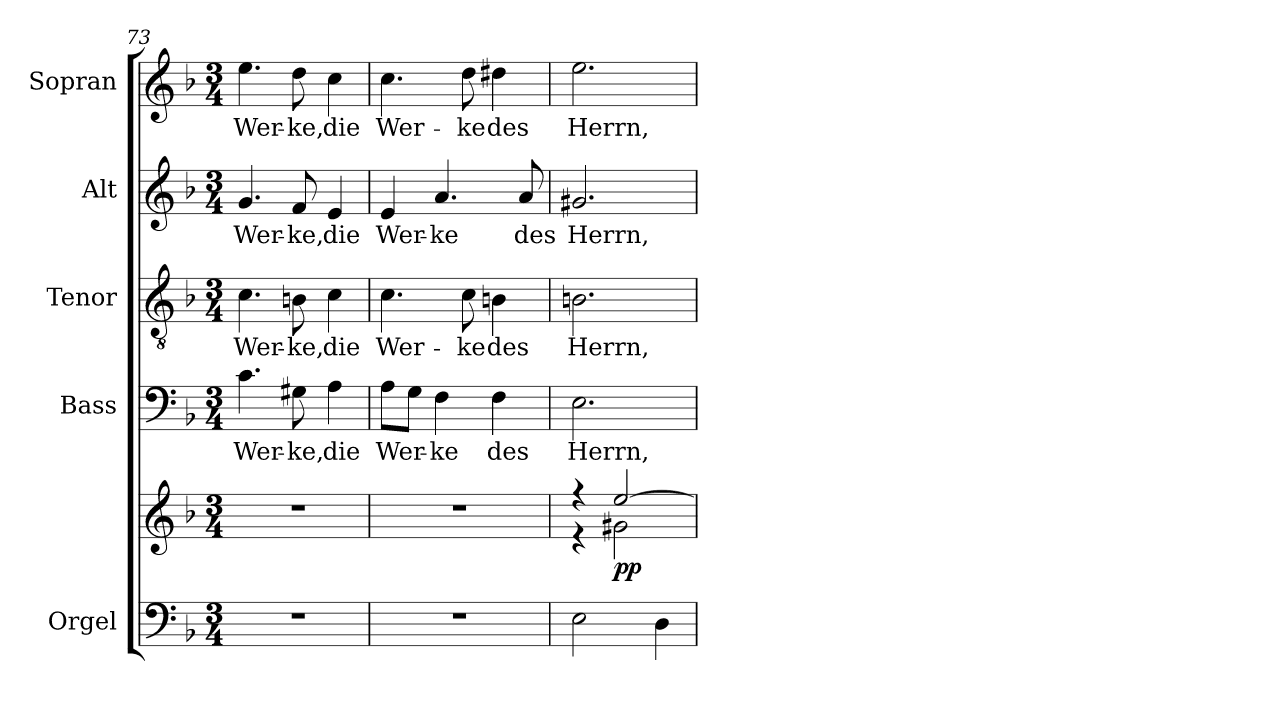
**kern	**kern	**dynam	**kern	**text	**kern	**text	**kern	**text	**kern	**text
*part5	*part5	*part5	*part4	*part4	*part3	*part3	*part2	*part2	*part1	*part1
*staff6	*staff5	*staff5/6	*staff4	*staff4	*staff3	*staff3	*staff2	*staff2	*staff1	*staff1
*I"Orgel	*	*	*I"Bass	*	*I"Tenor	*	*I"Alt	*	*I"Sopran	*
*I'Org.	*	*	*I'B	*	*I'T	*	*I'A	*	*I'S	*
*clefF4	*clefG2	*	*clefF4	*	*clefGv2	*	*clefG2	*	*clefG2	*
*k[b-]	*k[b-]	*	*k[b-]	*	*k[b-]	*	*k[b-]	*	*k[b-]	*
*F:	*F:	*	*F:	*	*F:	*	*F:	*	*F:	*
*M3/4	*M3/4	*	*M3/4	*	*M3/4	*	*M3/4	*	*M3/4	*
=73	=73	=73	=73	=73	=73	=73	=73	=73	=73	=73
!	!	!	!	!LO:LY:b	!	!LO:LY:b	!	!LO:LY:b	!	!LO:LY:b
2.r	2.r	.	4.c\	Wer-	4.c\	Wer-	4.g/	Wer-	4.ee\	Wer-
!	!	!	!	!LO:LY:b	!	!LO:LY:b	!	!LO:LY:b	!	!LO:LY:b
.	.	.	8G#X\	-ke,	8Bn\	-ke,	8f/	-ke,	8dd\	-ke,
!	!	!	!	!LO:LY:b	!	!LO:LY:b	!	!LO:LY:b	!	!LO:LY:b
.	.	.	4A\	die	4c\	die	4e/	die	4cc\	die
=74	=74	=74	=74	=74	=74	=74	=74	=74	=74	=74
!	!	!	!	!LO:LY:b	!	!LO:LY:b	!	!LO:LY:b	!	!LO:LY:b
2.r	2.r	.	8A\L	Wer-	4.c\	Wer-	4e/	Wer-	4.cc\	Wer-
.	.	.	8G\J	.	.	.	.	.	.	.
!	!	!	!	!LO:LY:b	!	!	!	!LO:LY:b	!	!
.	.	.	4F\	-ke	.	.	4.a/	-ke	.	.
!	!	!	!	!	!	!LO:LY:b	!	!	!	!LO:LY:b
.	.	.	.	.	8c\	-ke	.	.	8dd\	-ke
!	!	!	!	!LO:LY:b	!	!LO:LY:b	!	!	!	!LO:LY:b
.	.	.	4F\	des	4Bn\	des	.	.	4dd#X\	des
!	!	!	!	!	!	!	!	!LO:LY:b	!	!
.	.	.	.	.	.	.	8a/	des	.	.
=75	=75	=75	=75	=75	=75	=75	=75	=75	=75	=75
*	*^	*	*	*	*	*	*	*	*	*
!	!	!	!	!	!LO:LY:b	!	!LO:LY:b	!	!LO:LY:b	!	!LO:LY:b
2E\	4r	4r	.	2.E\	Herrn,	2.Bn\	Herrn,	2.g#X/	Herrn,	2.ee\	Herrn,
!	!	!	!LO:DY:b	!	!	!	!	!	!	!	!
.	[>2ee/	2g#X\	pp	.	.	.	.	.	.	.	.
4D\	.	.	.	.	.	.	.	.	.	.	.
*	*v	*v	*	*	*	*	*	*	*	*	*
=	=	=	=	=	=	=	=	=	=	=
*-	*-	*-	*-	*-	*-	*-	*-	*-	*-	*-
